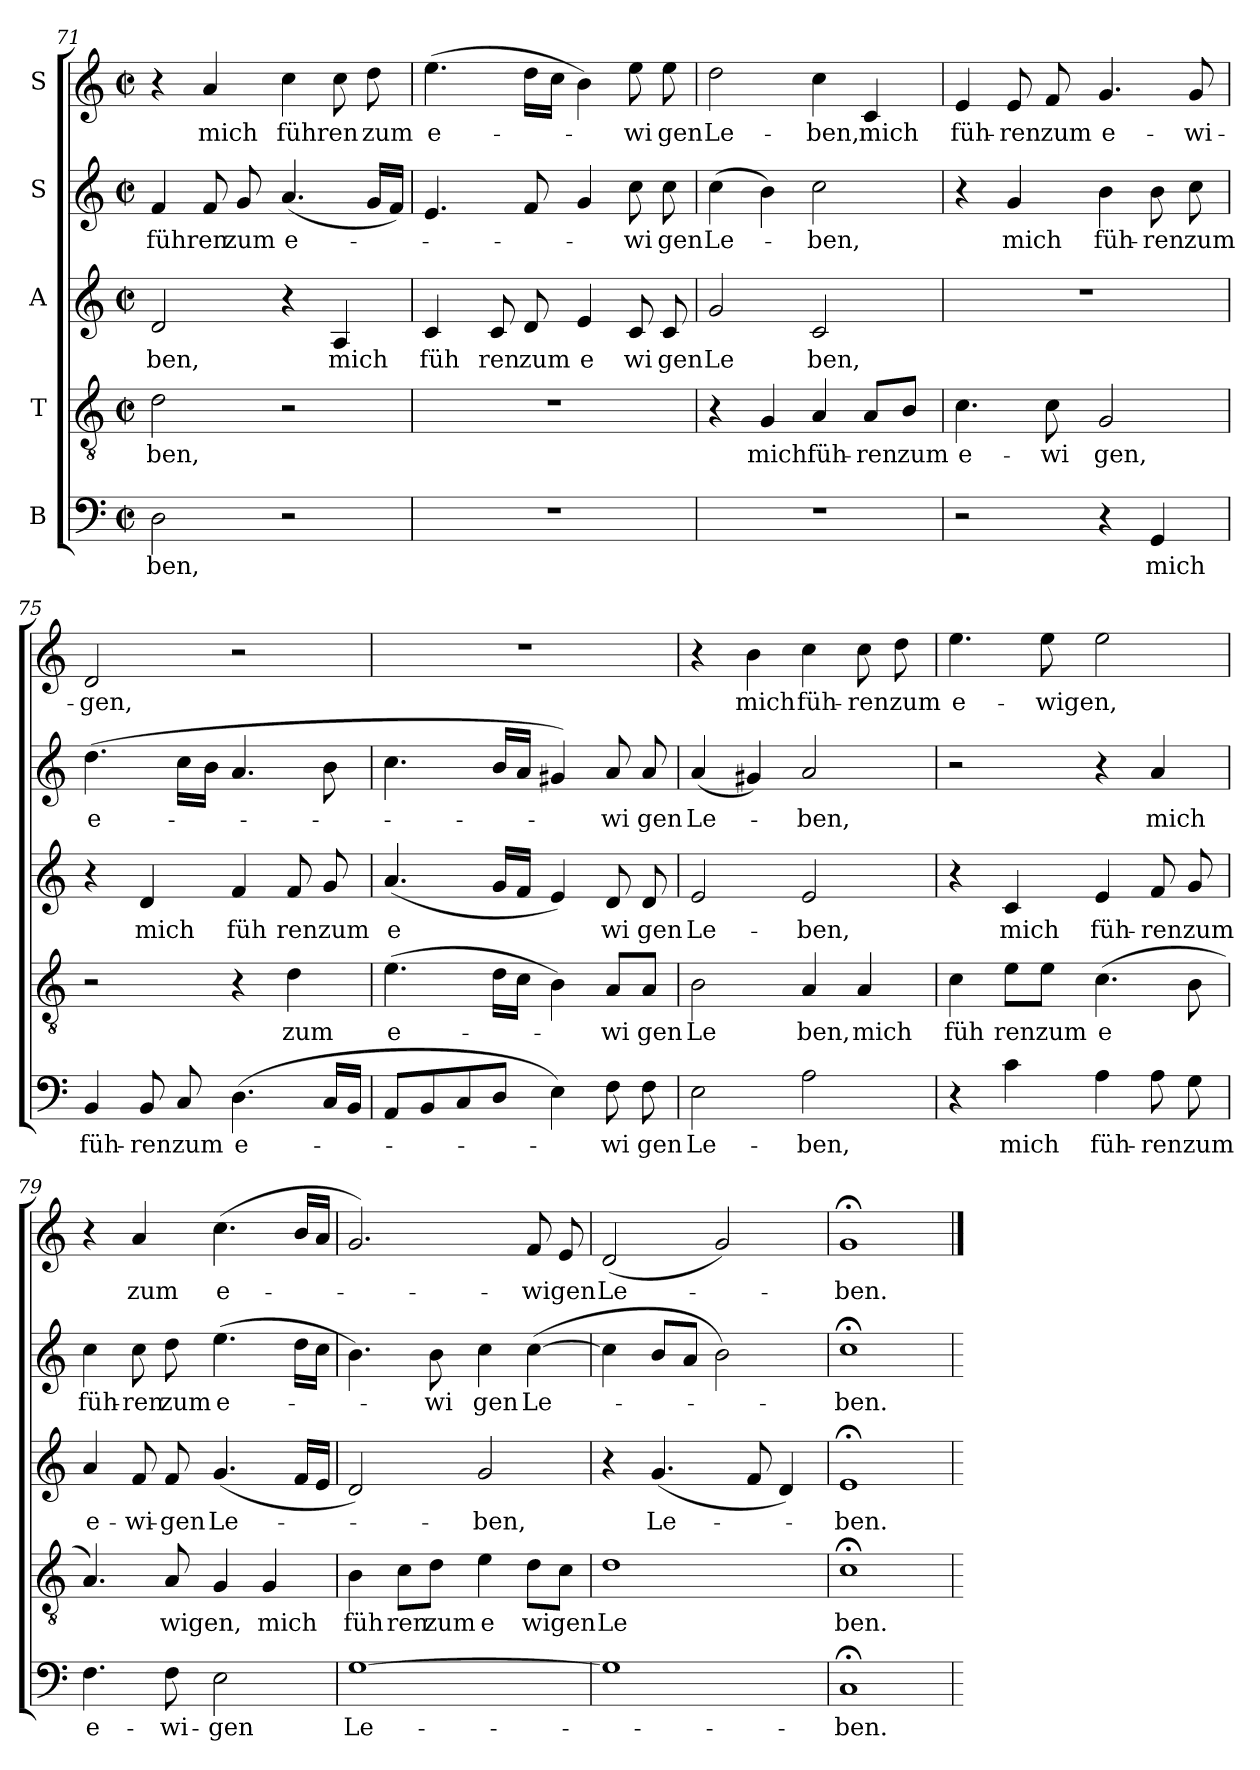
**kern	**text	**kern	**text	**kern	**text	**kern	**text	**kern	**text
*part5	*part5	*part4	*part4	*part3	*part3	*part2	*part2	*part1	*part1
*staff5	*staff5	*staff4	*staff4	*staff3	*staff3	*staff2	*staff2	*staff1	*staff1
*I"B	*	*I"T	*	*I"A	*	*I"S	*	*I"S	*
*clefF4	*	*clefGv2	*	*clefG2	*	*clefG2	*	*clefG2	*
*M2/2	*	*M2/2	*	*M2/2	*	*M2/2	*	*M2/2	*
*met(c|)	*	*met(c|)	*	*met(c|)	*	*met(c|)	*	*met(c|)	*
=71	=71	=71	=71	=71	=71	=71	=71	=71	=71
!	!LO:LY:b:cj	!	!LO:LY:b:cj	!	!LO:LY:b:cj	!	!LO:LY:b:cj	!	!
2D\	-ben,	2d\	ben,	2d/	-ben,	4f/	führen	4r	.
!	!	!	!	!	!	!	!	!	!LO:LY:b:cj
.	.	.	.	.	.	8f/	.	4a/	mich
!	!	!	!	!	!	!	!LO:LY:b:cj	!	!
.	.	.	.	.	.	8g/	zum	.	.
!	!	!	!	!	!	!	!LO:LY:b:cj	!	!LO:LY:b:cj
2r	.	2r	.	4r	.	(<4.a/	e-	4cc\	führen
!	!	!	!	!	!LO:LY:b:cj	!	!	!	!
.	.	.	.	4A/	mich	.	.	8cc\	.
!	!	!	!	!	!	!	!	!	!LO:LY:b:cj
.	.	.	.	.	.	16g/L	.	8dd\	zum
.	.	.	.	.	.	16f/J)	.	.	.
!!LO:PB:g=z
=72	=72	=72	=72	=72	=72	=72	=72	=72	=72
!	!	!	!	!	!LO:LY:b:cj	!	!	!	!LO:LY:b:cj
*	*	*	*	*^	*	*	*	*	*
1r	.	1r	.	4c/	16ryy	füh	4.e/	.	(>4.ee\	e-
.	.	.	.	.	2...ryy	.	.	.	.	.
!	!	!	!	!	!	!LO:LY:b:cj	!	!	!	!
.	.	.	.	8c/	.	ren	.	.	.	.
!	!	!	!	!	!	!LO:LY:b:cj	!	!	!	!
.	.	.	.	8d/	.	zum	8f/	.	16dd\L	.
.	.	.	.	.	.	.	.	.	16cc\J	.
!	!	!	!	!	!	!LO:LY:b:cj	!	!	!	!
.	.	.	.	4e/	.	e	4g/	.	4b\)	.
!	!	!	!	!	!	!LO:LY:b:cj	!	!LO:LY:b:cj	!	!LO:LY:b:cj
.	.	.	.	8c/	.	wi	8cc\	-wi	8ee\	-wi
!	!	!	!	!	!	!LO:LY:b:cj	!	!LO:LY:b:cj	!	!LO:LY:b:cj
.	.	.	.	8c/	.	gen	8cc\	gen	8ee\	gen
=73	=73	=73	=73	=73	=73	=73	=73	=73	=73	=73
!	!	!	!	!	!	!LO:LY:b:cj	!	!LO:LY:b:cj	!	!LO:LY:b:cj
*	*	*	*	*v	*v	*	*	*	*	*
1r	.	4r	.	2g/	Le	(>4cc\	Le-	2dd\	Le-
!	!	!	!LO:LY:b:cj	!	!	!	!	!	!
.	.	4G/	mich	.	.	4b\)	.	.	.
!	!	!	!LO:LY:b:cj	!	!LO:LY:b:cj	!	!LO:LY:b:cj	!	!LO:LY:b:cj
.	.	4A/	füh-	2c/	ben,	2cc\	-ben,	4cc\	-ben,
!	!	!	!LO:LY:b:cj	!	!	!	!	!	!LO:LY:b:cj
.	.	8A/L	-ren	.	.	.	.	4c/	mich
!	!	!	!LO:LY:b:cj	!	!	!	!	!	!
.	.	8B/J	zum	.	.	.	.	.	.
=74	=74	=74	=74	=74	=74	=74	=74	=74	=74
!	!	!	!LO:LY:b:cj	!	!	!	!	!	!LO:LY:b:cj
2r	.	4.c\	e-	1r	.	4r	.	4e/	füh-
!	!	!	!	!	!	!	!LO:LY:b:cj	!	!LO:LY:b:cj
.	.	.	.	.	.	4g/	mich	8e/	-ren
!	!	!	!LO:LY:b:cj	!	!	!	!	!	!LO:LY:b:cj
.	.	8c\	-wi	.	.	.	.	8f/	zum
!	!	!	!LO:LY:b:cj	!	!	!	!LO:LY:b:cj	!	!LO:LY:b:cj
4r	.	2G/	gen,	.	.	4b\	füh-	4.g/	e-
!	!LO:LY:b:cj	!	!	!	!	!	!LO:LY:b:cj	!	!
4GG/	mich	.	.	.	.	8b\	-ren	.	.
!	!	!	!	!	!	!	!LO:LY:b:cj	!	!LO:LY:b:cj
.	.	.	.	.	.	8cc\	zum	8g/	-wi-
=75	=75	=75	=75	=75	=75	=75	=75	=75	=75
!	!LO:LY:b:cj	!	!	!	!	!	!LO:LY:b:cj	!	!LO:LY:b:cj
4BB/	füh-	2r	.	4r	.	(>4.dd\	e-	2d/	-gen,
!	!LO:LY:b:cj	!	!	!	!LO:LY:b:cj	!	!	!	!
8BB/	-ren	.	.	4d/	mich	.	.	.	.
!	!LO:LY:b:cj	!	!	!	!	!	!	!	!
8C/	zum	.	.	.	.	16cc\L	.	.	.
.	.	.	.	.	.	16b\J	.	.	.
!	!LO:LY:b:cj	!	!	!	!LO:LY:b:cj	!	!	!	!
(>4.D\	e-	4r	.	4f/	füh	4.a/	.	2r	.
!	!	!	!LO:LY:b:cj	!	!LO:LY:b:cj	!	!	!	!
.	.	4d\	zum	8f/	ren	.	.	.	.
!	!	!	!	!	!LO:LY:b:cj	!	!	!	!
16C/L	.	.	.	8g/	zum	8b\	.	.	.
16BB/J	.	.	.	.	.	.	.	.	.
=76	=76	=76	=76	=76	=76	=76	=76	=76	=76
!	!	!	!LO:LY:b:cj	!	!LO:LY:b:cj	!	!	!	!
8AA/L	.	(>4.e\	e-	(<4.a/	e	4.cc\	.	1r	.
8BB/	.	.	.	.	.	.	.	.	.
8C/	.	.	.	.	.	.	.	.	.
8D/J	.	16d\LL	.	16g/L	.	16b/L	.	.	.
.	.	16c\JJ	.	16f/J	.	16a/J	.	.	.
4E\)	.	4B\)	.	4e/)	.	4g#X/)	.	.	.
!	!LO:LY:b:cj	!	!LO:LY:b:cj	!	!LO:LY:b:cj	!	!LO:LY:b:cj	!	!
8F\	-wi	8A/L	-wi	8d/	wi	8a/	-wi	.	.
!	!LO:LY:b:cj	!	!LO:LY:b:cj	!	!LO:LY:b:cj	!	!LO:LY:b:cj	!	!
8F\	gen	8A/J	gen	8d/	gen	8a/	gen	.	.
!!LO:LB:g=z
=77	=77	=77	=77	=77	=77	=77	=77	=77	=77
!	!LO:LY:b:cj	!	!LO:LY:b:cj	!	!LO:LY:b:cj	!	!LO:LY:b:cj	!	!
2E\	Le-	2B\	Le	2e/	Le-	(<4a/	Le-	4r	.
!	!	!	!	!	!	!	!	!	!LO:LY:b:cj
.	.	.	.	.	.	4g#X/)	.	4b\	mich
!	!LO:LY:b:cj	!	!LO:LY:b:cj	!	!LO:LY:b:cj	!	!LO:LY:b:cj	!	!LO:LY:b:cj
2A\	-ben,	4A/	ben,	2e/	-ben,	2a/	-ben,	4cc\	füh-
!	!	!	!LO:LY:b:cj	!	!	!	!	!	!LO:LY:b:cj
.	.	4A/	mich	.	.	.	.	8cc\	-ren
!	!	!	!	!	!	!	!	!	!LO:LY:b:cj
.	.	.	.	.	.	.	.	8dd\	zum
=78	=78	=78	=78	=78	=78	=78	=78	=78	=78
!	!	!	!LO:LY:b:cj	!	!	!	!	!	!LO:LY:b:cj
4r	.	4c\	füh	4r	.	2r	.	4.ee\	e-
!	!LO:LY:b:cj	!	!LO:LY:b:cj	!	!LO:LY:b:cj	!	!	!	!
4c\	mich	8e\L	ren	4c/	mich	.	.	.	.
!	!	!	!LO:LY:b:cj	!	!	!	!	!	!LO:LY:b
.	.	8e\J	zum	.	.	.	.	8ee\	-wigen,
!	!LO:LY:b:cj	!	!LO:LY:b:cj	!	!LO:LY:b:cj	!	!	!	!
4A\	füh-	(>4.c\	e	4e/	füh-	4r	.	2ee\	.
!	!LO:LY:b:cj	!	!	!	!LO:LY:b:cj	!	!LO:LY:b:cj	!	!
8A\	-ren	.	.	8f/	-ren	4a/	mich	.	.
!	!LO:LY:b:cj	!	!	!	!LO:LY:b:cj	!	!	!	!
8G\	zum	8B\	.	8g/	zum	.	.	.	.
=79	=79	=79	=79	=79	=79	=79	=79	=79	=79
!	!LO:LY:b:cj	!	!	!	!LO:LY:b:cj	!	!LO:LY:b:cj	!	!
4.F\	e-	4.A/)	.	4a/	e-	4cc\	füh-	4r	.
!	!	!	!	!	!LO:LY:b:cj	!	!LO:LY:b:cj	!	!LO:LY:b:cj
.	.	.	.	8f/	-wi-	8cc\	-ren	4a/	zum
!	!LO:LY:b:cj	!	!LO:LY:b	!	!LO:LY:b:cj	!	!LO:LY:b:cj	!	!
8F\	-wi-	8A/	wigen,	8f/	-gen	8dd\	zum	.	.
!	!LO:LY:b:cj	!	!	!	!LO:LY:b:cj	!	!LO:LY:b:cj	!	!LO:LY:b:cj
2E\	-gen	4G/	.	(<4.g/	Le-	(>4.ee\	e-	(>4.cc\	e-
!	!	!	!LO:LY:b:cj	!	!	!	!	!	!
.	.	4G/	mich	.	.	.	.	.	.
.	.	.	.	16f/L	.	16dd\L	.	16b/L	.
.	.	.	.	16e/J	.	16cc\J	.	16a/J	.
=80	=80	=80	=80	=80	=80	=80	=80	=80	=80
!	!LO:LY:b:cj	!	!LO:LY:b:cj	!	!	!	!	!	!
[>1G	Le-	4B\	füh	2d/)	.	4.b\)	.	2.g/)	.
!	!	!	!LO:LY:b:cj	!	!	!	!	!	!
.	.	8c\L	ren	.	.	.	.	.	.
!	!	!	!LO:LY:b:cj	!	!	!	!LO:LY:b:cj	!	!
.	.	8d\J	zum	.	.	8b\	-wi	.	.
!	!	!	!LO:LY:b:cj	!	!LO:LY:b:cj	!	!LO:LY:b:cj	!	!
.	.	4e\	e	2g/	-ben,	4cc\	gen	.	.
!	!	!	!LO:LY:b	!	!	!	!LO:LY:b:cj	!	!LO:LY:b
.	.	8d\L	wigen	.	.	(>[>4cc\	Le-	8f/	-wigen
.	.	8c\J	.	.	.	.	.	8e/	.
=81	=81	=81	=81	=81	=81	=81	=81	=81	=81
!	!	!	!LO:LY:b:cj	!	!	!	!	!	!LO:LY:b:cj
1G]	.	1d	Le	4r	.	4cc\]	.	(<2d/	Le-
!	!	!	!	!	!LO:LY:b:cj	!	!	!	!
.	.	.	.	(<4.g/	Le-	8b/L	.	.	.
.	.	.	.	.	.	8a/J	.	.	.
.	.	.	.	.	.	2b\)	.	2g/)	.
.	.	.	.	8f/	.	.	.	.	.
.	.	.	.	4d/)	.	.	.	.	.
=82	=82	=82	=82	=82	=82	=82	=82	=82	=82
!	!LO:LY:b:cj	!	!LO:LY:b:cj	!	!LO:LY:b:cj	!	!LO:LY:b:cj	!	!LO:LY:b:cj
1C;<	-ben.	1c;<	ben.	1e;<	-ben.	1cc;<	-ben.	1g;<	-ben.
=	==	=	==	=	==	=	==	==	==
*-	*-	*-	*-	*-	*-	*-	*-	*-	*-
